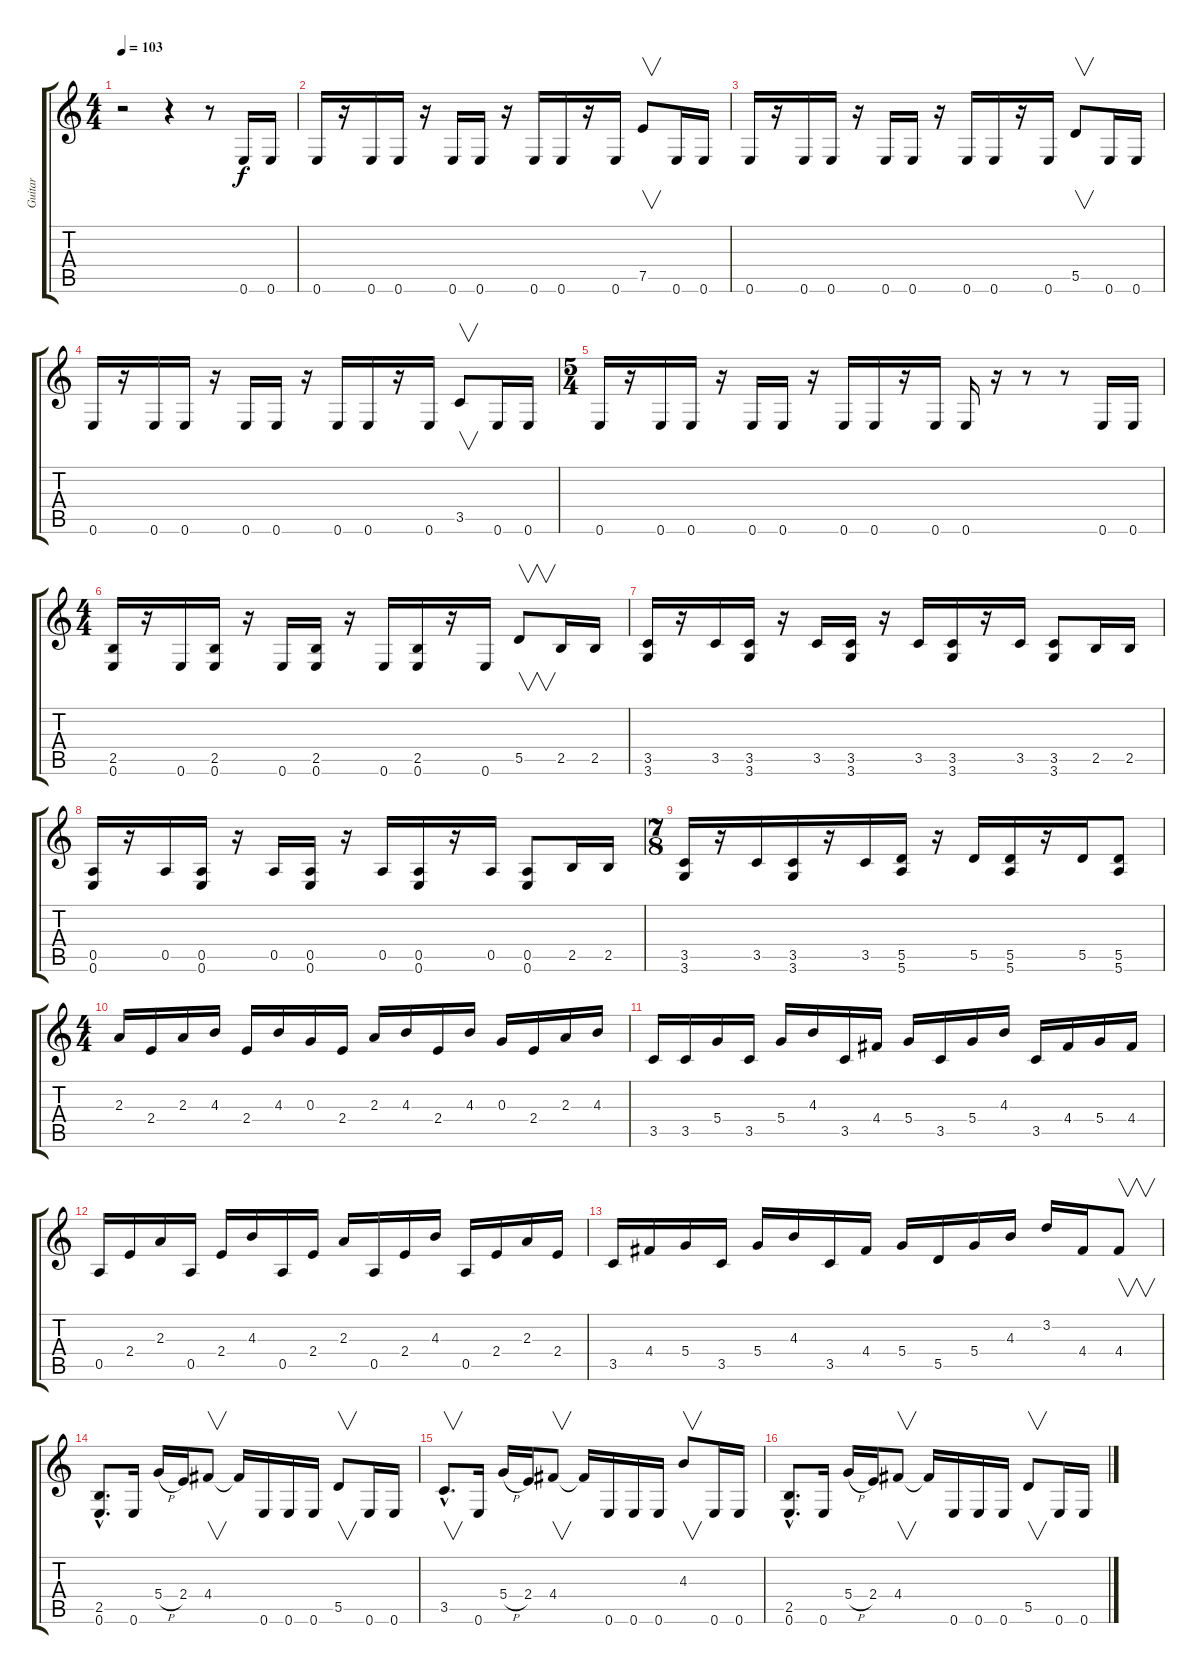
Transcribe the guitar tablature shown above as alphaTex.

\track ("Guitar" "Guitar") {instrument overdrivenguitar}
\staff {score tabs}
\tuning (E4 B3 G3 D3 A2 E2) {hide}
\ts (4 4)
\tempo 103
\clef g2
\ks c
r.2{dy f instrument overdrivenguitar} r.4 r.8 0.6.16 0.6.16 |
0.6.16 r.16 0.6.16 0.6.16 r.16 0.6.16 0.6.16 r.16 0.6.16 0.6.16 r.16 0.6.16 7.5.8{v} 0.6.16 0.6.16 |
0.6.16 r.16 0.6.16 0.6.16 r.16 0.6.16 0.6.16 r.16 0.6.16 0.6.16 r.16 0.6.16 5.5.8{v} 0.6.16 0.6.16 |
0.6.16 r.16 0.6.16 0.6.16 r.16 0.6.16 0.6.16 r.16 0.6.16 0.6.16 r.16 0.6.16 3.5.8{v} 0.6.16 0.6.16 |
\ts (5 4)
0.6.16 r.16 0.6.16 0.6.16 r.16 0.6.16 0.6.16 r.16 0.6.16 0.6.16 r.16 0.6.16 0.6.16 r.16 r.8 r.8 0.6.16 0.6.16 |
\ts (4 4)
(2.5 0.6).16 r.16 0.6.16 (2.5 0.6).16 r.16 0.6.16 (2.5 0.6).16 r.16 0.6.16 (2.5 0.6).16 r.16 0.6.16 5.5.8{v} 2.5.16 2.5.16 |
(3.5 3.6).16 r.16 3.5.16 (3.5 3.6).16 r.16 3.5.16 (3.5 3.6).16 r.16 3.5.16 (3.5 3.6).16 r.16 3.5.16 (3.5 3.6).8 2.5.16 2.5.16 |
(0.5 0.6).16 r.16 0.5.16 (0.5 0.6).16 r.16 0.5.16 (0.5 0.6).16 r.16 0.5.16 (0.5 0.6).16 r.16 0.5.16 (0.5 0.6).8 2.5.16 2.5.16 |
\ts (7 8)
(3.5 3.6).16 r.16 3.5.16 (3.5 3.6).16 r.16 3.5.16 (5.5 5.6).16 r.16 5.5.16 (5.5 5.6).16 r.16 5.5.16 (5.5 5.6).8 |
\ts (4 4)
2.3.16 2.4.16 2.3.16 4.3.16 2.4.16 4.3.16 0.3.16 2.4.16 2.3.16 4.3.16 2.4.16 4.3.16 0.3.16 2.4.16 2.3.16 4.3.16 |
3.5.16 3.5.16 5.4.16 3.5.16 5.4.16 4.3.16 3.5.16 4.4.16 5.4.16 3.5.16 5.4.16 4.3.16 3.5.16 4.4.16 5.4.16 4.4.16 |
0.5.16 2.4.16 2.3.16 0.5.16 2.4.16 4.3.16 0.5.16 2.4.16 2.3.16 0.5.16 2.4.16 4.3.16 0.5.16 2.4.16 2.3.16 2.4.16 |
3.5.16 4.4.16 5.4.16 3.5.16 5.4.16 4.3.16 3.5.16 4.4.16 5.4.16 5.5.16 5.4.16 4.3.16 3.2.16 4.4.16 4.4.8{v} |
(2.5{hac} 0.6{hac}).8{d} 0.6.16 5.4{h}.16 2.4.16 4.4.8{v} 4.4{t}.16 0.6.16 0.6.16 0.6.16 5.5.8{v} 0.6.16 0.6.16 |
3.5{hac}.8{v d} 0.6.16 5.4{h}.16 2.4.16 4.4.8{v} 4.4{t}.16 0.6.16 0.6.16 0.6.16 4.3.8{v} 0.6.16 0.6.16 |
(2.5{hac} 0.6{hac}).8{d} 0.6.16 5.4{h}.16 2.4.16 4.4.8{v} 4.4{t}.16 0.6.16 0.6.16 0.6.16 5.5.8{v} 0.6.16 0.6.16
